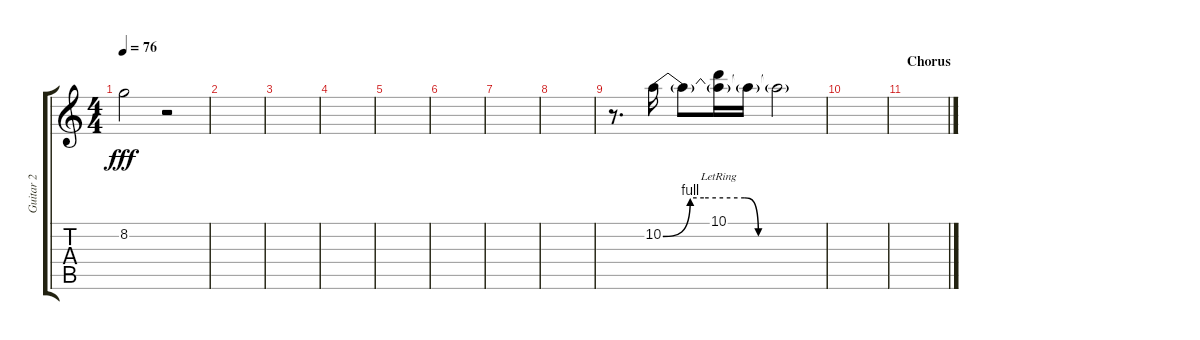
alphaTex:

\track ("Guitar 2" "Guitar 2") {instrument distortionguitar}
\staff {score tabs}
\tuning (E4 B3 G3 D3 A2 E2) {hide}
\ts (4 4)
\tempo 76
\clef g2
\ks c
8.2{t}.2{dy fff} r.2 |
|
|
|
|
|
|
|
r.8{d} 10.2{be (custom 0 0 10 4 15 4 30 4 35 0 45 0 60 0)}.16 10.2{t}.8 (10.1{lr} 10.2{t}).16 10.2{t}.16 10.2{t}.2 |
|
\section ("" "Chorus")
